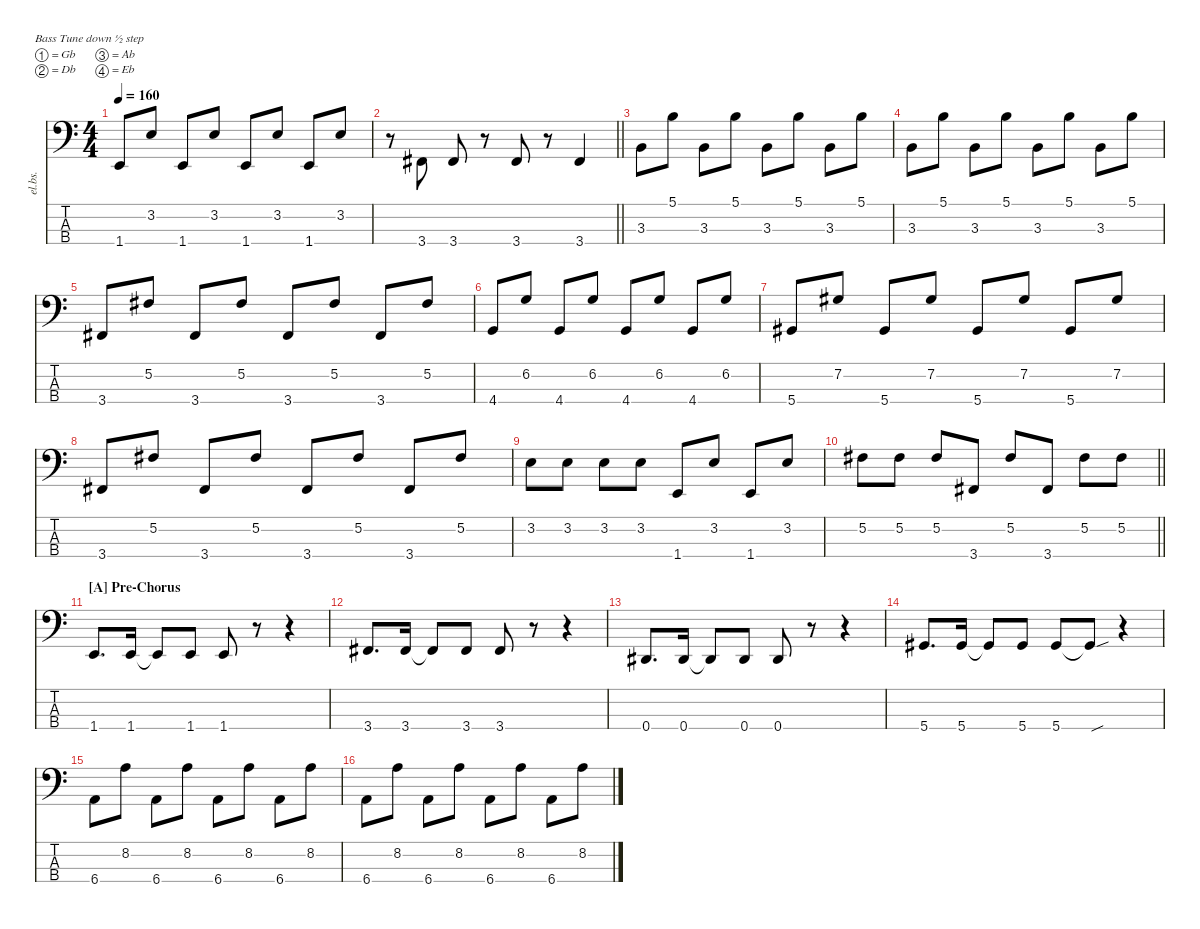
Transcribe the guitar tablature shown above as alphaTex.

\defaultSystemsLayout 4
\hideDynamics
\bracketExtendMode nobrackets
\track ("Electric Bass" "el.bs.") {mute instrument electricbassfinger}
\staff {score tabs}
\tuning (Gb2 Db2 Ab1 Eb1)
\ts (4 4)
\tempo 160
\clef f4
\ks c
1.4.8{dy mf beam Up} 3.2.8{beam Up} 1.4.8{beam Up} 3.2.8{beam Up} 1.4.8{beam Up} 3.2.8{beam Up} 1.4.8{beam Up} 3.2.8{beam Up} |
\barLineRight lightlight
r.8{beam Down} 3.4{acc #}.8{beam Up} 3.4{acc #}.8{beam Up} r.8{beam Down} 3.4{acc #}.8{beam Up} r.8{beam Down} 3.4{acc #}.4{beam Up} |
3.3.8{beam Down} 5.1.8{beam Down} 3.3.8{beam Down} 5.1.8{beam Down} 3.3.8{beam Down} 5.1.8{beam Down} 3.3.8{beam Down} 5.1.8{beam Down} |
3.3.8{beam Down} 5.1.8{beam Down} 3.3.8{beam Down} 5.1.8{beam Down} 3.3.8{beam Down} 5.1.8{beam Down} 3.3.8{beam Down} 5.1.8{beam Down} |
3.4{acc #}.8{beam Up} 5.2{acc #}.8{beam Up} 3.4{acc #}.8{beam Up} 5.2{acc #}.8{beam Up} 3.4{acc #}.8{beam Up} 5.2{acc #}.8{beam Up} 3.4{acc #}.8{beam Up} 5.2{acc #}.8{beam Up} |
4.4.8{beam Up} 6.2.8{beam Up} 4.4.8{beam Up} 6.2.8{beam Up} 4.4.8{beam Up} 6.2.8{beam Up} 4.4.8{beam Up} 6.2.8{beam Up} |
5.4{acc #}.8{beam Up} 7.2{acc #}.8{beam Up} 5.4{acc #}.8{beam Up} 7.2{acc #}.8{beam Up} 5.4{acc #}.8{beam Up} 7.2{acc #}.8{beam Up} 5.4{acc #}.8{beam Up} 7.2{acc #}.8{beam Up} |
3.4{acc #}.8{beam Up} 5.2{acc #}.8{beam Up} 3.4{acc #}.8{beam Up} 5.2{acc #}.8{beam Up} 3.4{acc #}.8{beam Up} 5.2{acc #}.8{beam Up} 3.4{acc #}.8{beam Up} 5.2{acc #}.8{beam Up} |
3.2.8{beam Down} 3.2.8{beam Down} 3.2.8{beam Down} 3.2.8{beam Down} 1.4.8{beam Up} 3.2.8{beam Up} 1.4.8{beam Up} 3.2.8{beam Up} |
\barLineRight lightlight
5.2{acc #}.8{beam Down} 5.2{acc #}.8{beam Down} 5.2{acc #}.8{beam Up} 3.4{acc #}.8{beam Up} 5.2{acc #}.8{beam Up} 3.4{acc #}.8{beam Up} 5.2{acc #}.8{beam Down} 5.2{acc #}.8{beam Down} |
\section ("A" "Pre-Chorus")
1.4.8{d beam Up} 1.4.16{beam Up} 1.4{t}.8{beam Up} 1.4.8{beam Up} 1.4.8{beam Up} r.8{beam Down} r.4{beam Down} |
3.4{acc #}.8{d beam Up} 3.4{acc #}.16{beam Up} 3.4{t acc #}.8{beam Up} 3.4{acc #}.8{beam Up} 3.4{acc #}.8{beam Up} r.8{beam Down} r.4{beam Down} |
0.4{acc #}.8{d beam Up} 0.4{acc #}.16{beam Up} 0.4{t acc #}.8{beam Up} 0.4{acc #}.8{beam Up} 0.4{acc #}.8{beam Up} r.8{beam Down} r.4{beam Down} |
5.4{acc #}.8{d beam Up} 5.4{acc #}.16{beam Up} 5.4{t acc #}.8{beam Up} 5.4{acc #}.8{beam Up} 5.4{acc #}.8{beam Up} 5.4{sou t acc #}.8{beam Up} r.4{beam Down} |
6.4.8{beam Down} 8.2.8{beam Down} 6.4.8{beam Down} 8.2.8{beam Down} 6.4.8{beam Down} 8.2.8{beam Down} 6.4.8{beam Down} 8.2.8{beam Down} |
6.4.8{beam Down} 8.2.8{beam Down} 6.4.8{beam Down} 8.2.8{beam Down} 6.4.8{beam Down} 8.2.8{beam Down} 6.4.8{beam Down} 8.2.8{beam Down}
